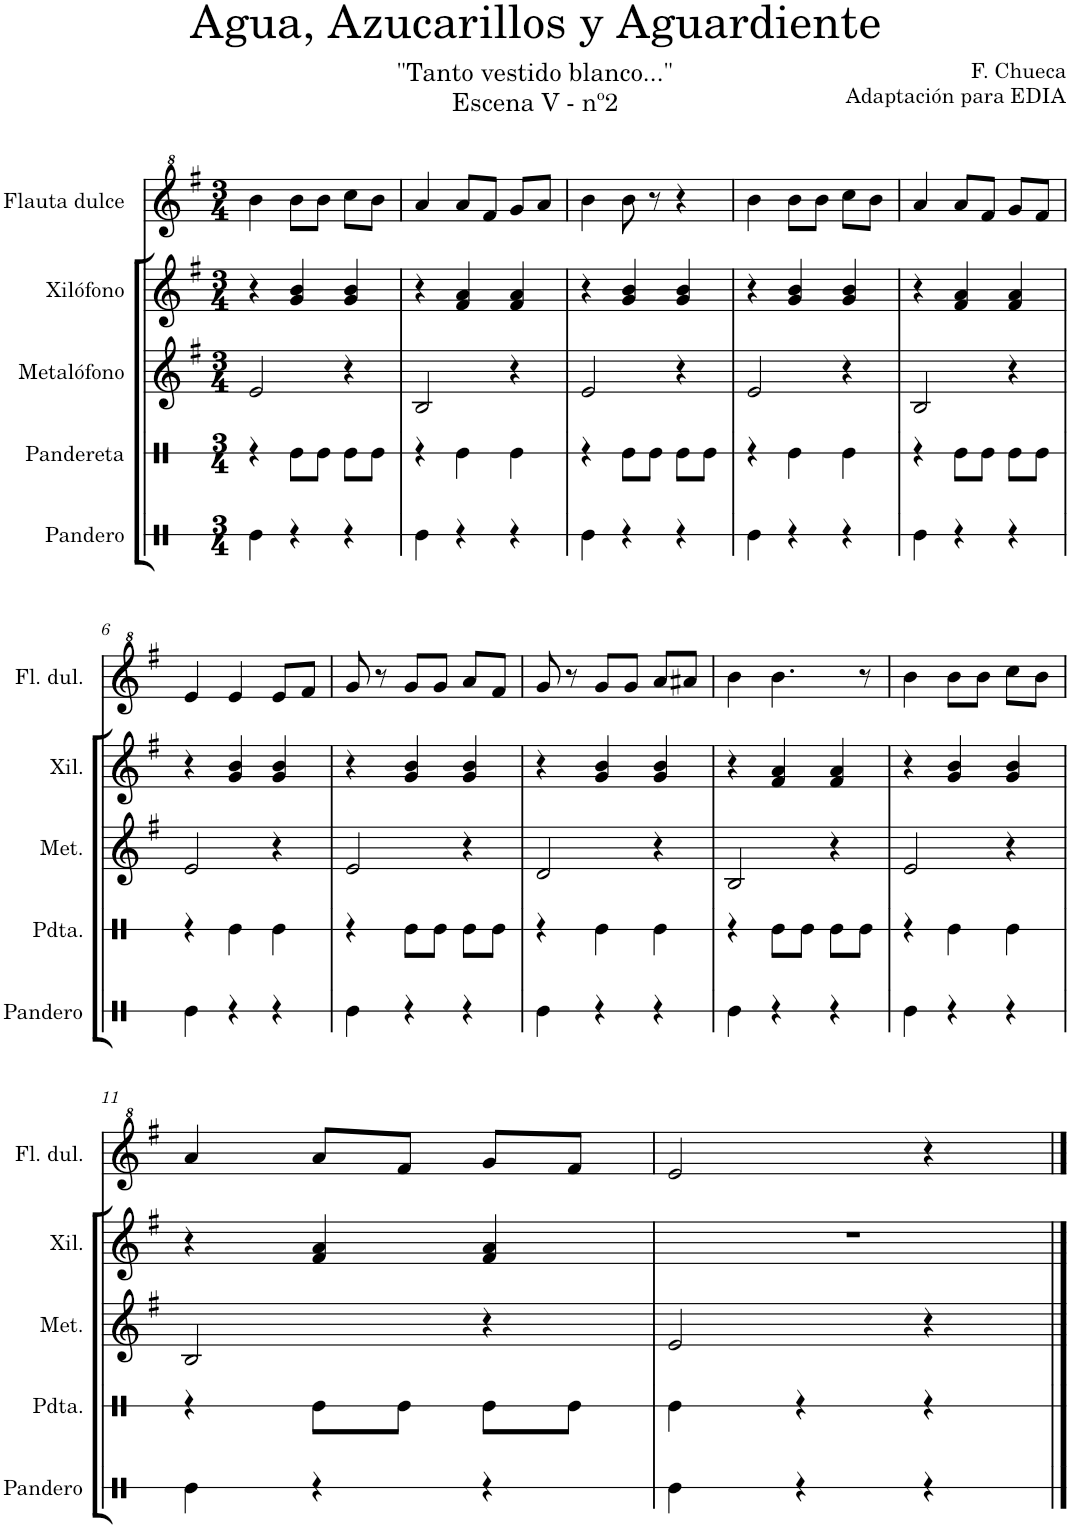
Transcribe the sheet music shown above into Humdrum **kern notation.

**kern	**kern	**kern	**kern	**kern
*part5	*part4	*part3	*part2	*part1
*staff5	*staff4	*staff3	*staff2	*staff1
*I"Pandero	*I"Pandereta	*I"Metalófono	*I"Xilófono	*I"Flauta dulce
*I'Pandero	*I'Pdta.	*I'Met.	*I'Xil.	*I'Fl. dul.
*stria1	*stria1	*	*	*
*clefX	*clefX	*clefG2	*clefG2	*clefG^2
*	*	*	*Trd-7c-12	*
*k[]	*k[]	*k[f#]	*k[f#]	*k[f#]
*M3/4	*M3/4	*M3/4	*M3/4	*M3/4
=1	=1	=1	=1	=1
4Re\	4r	2e/	4r	4bb\
4r	8Re\L	.	4g/ 4b/	8bb\L
.	8Re\J	.	.	8bb\J
4r	8Re\L	4r	4g/ 4b/	8ccc\L
.	8Re\J	.	.	8bb\J
=2	=2	=2	=2	=2
4Re\	4r	2B/	4r	4aa/
4r	4Re\	.	4f#/ 4a/	8aa/L
.	.	.	.	8ff#/J
4r	4Re\	4r	4f#/ 4a/	8gg/L
.	.	.	.	8aa/J
=3	=3	=3	=3	=3
4Re\	4r	2e/	4r	4bb\
4r	8Re\L	.	4g/ 4b/	8bb\
.	8Re\J	.	.	8r
4r	8Re\L	4r	4g/ 4b/	4r
.	8Re\J	.	.	.
=4	=4	=4	=4	=4
4Re\	4r	2e/	4r	4bb\
4r	4Re\	.	4g/ 4b/	8bb\L
.	.	.	.	8bb\J
4r	4Re\	4r	4g/ 4b/	8ccc\L
.	.	.	.	8bb\J
=5	=5	=5	=5	=5
4Re\	4r	2B/	4r	4aa/
4r	8Re\L	.	4f#/ 4a/	8aa/L
.	8Re\J	.	.	8ff#/J
4r	8Re\L	4r	4f#/ 4a/	8gg/L
.	8Re\J	.	.	8ff#/J
!!LO:LB:g=z
=6	=6	=6	=6	=6
4Re\	4r	2e/	4r	4ee/
4r	4Re\	.	4g/ 4b/	4ee/
4r	4Re\	4r	4g/ 4b/	8ee/L
.	.	.	.	8ff#/J
=7	=7	=7	=7	=7
4Re\	4r	2e/	4r	8gg/
.	.	.	.	8r
4r	8Re\L	.	4g/ 4b/	8gg/L
.	8Re\J	.	.	8gg/J
4r	8Re\L	4r	4g/ 4b/	8aa/L
.	8Re\J	.	.	8ff#/J
=8	=8	=8	=8	=8
4Re\	4r	2d/	4r	8gg/
.	.	.	.	8r
4r	4Re\	.	4g/ 4b/	8gg/L
.	.	.	.	8gg/J
4r	4Re\	4r	4g/ 4b/	8aa/L
.	.	.	.	8aa#X/J
=9	=9	=9	=9	=9
4Re\	4r	2B/	4r	4bb\
4r	8Re\L	.	4f#/ 4a/	4.bb\
.	8Re\J	.	.	.
4r	8Re\L	4r	4f#/ 4a/	.
.	8Re\J	.	.	8r
=10	=10	=10	=10	=10
4Re\	4r	2e/	4r	4bb\
4r	4Re\	.	4g/ 4b/	8bb\L
.	.	.	.	8bb\J
4r	4Re\	4r	4g/ 4b/	8ccc\L
.	.	.	.	8bb\J
!!LO:LB:g=z
=11	=11	=11	=11	=11
4Re\	4r	2B/	4r	4aa/
4r	8Re\L	.	4f#/ 4a/	8aa/L
.	8Re\J	.	.	8ff#/J
4r	8Re\L	4r	4f#/ 4a/	8gg/L
.	8Re\J	.	.	8ff#/J
=12	=12	=12	=12	=12
4Re\	4Re\	2e/	2.r	2ee/
4r	4r	.	.	.
4r	4r	4r	.	4r
==	==	==	==	==
*-	*-	*-	*-	*-
